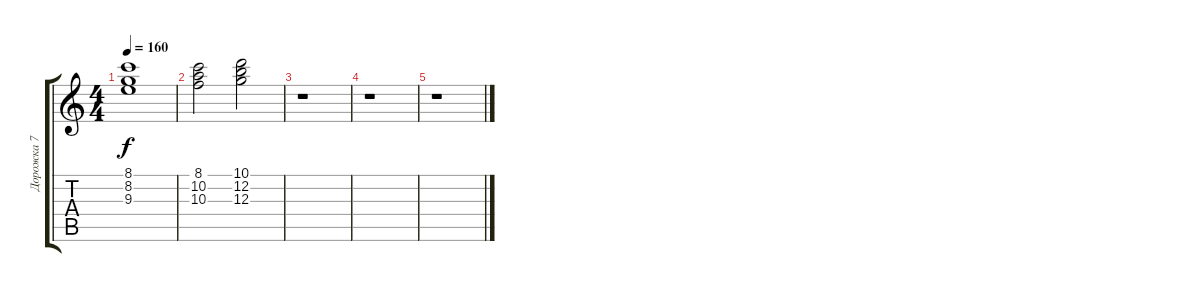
\track ("Дорожка 7" "Дорожка 7") {instrument acousticguitarsteel}
\staff {score tabs}
\tuning (E4 B3 G3 D3 A2 E2) {hide}
\ts (4 4)
\tempo 160
\clef g2
\ks c
(8.1 8.2 9.3).1{dy f} |
(8.1 10.2 10.3).2 (10.1 12.2 12.3).2 |
r.1 |
r.1 |
r.1
